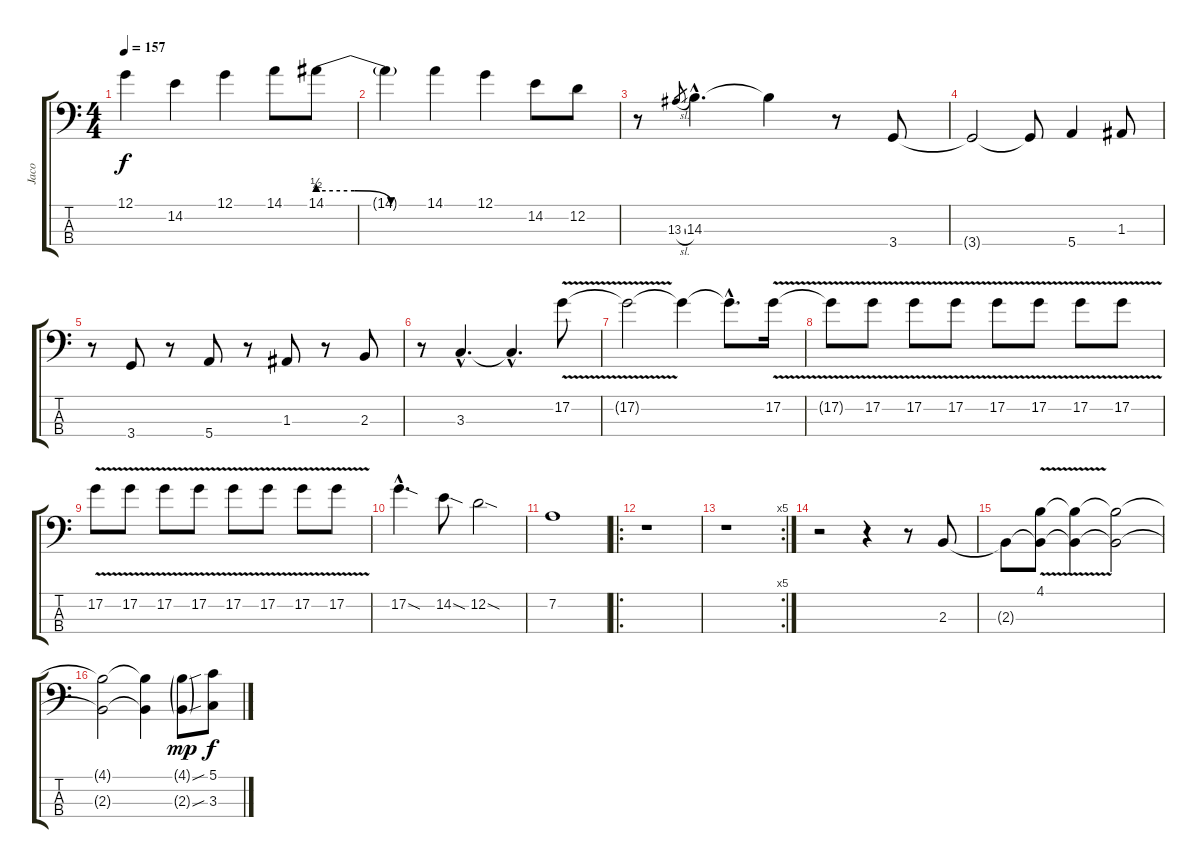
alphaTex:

\track ("Jaco" "Jaco") {instrument fretlessbass}
\staff {score tabs}
\tuning (G2 D2 A1 E1) {hide}
\ts (4 4)
\tempo 157
\clef f4
\ks c
12.1{t}.4{dy f} 14.2.4 12.1.4 14.1.8 14.1{be (custom 0 2 20 2 40 0 60 0)}.8 |
14.1{t}.4 14.1.4 12.1.4 14.2.8 12.2.8 |
r.8 13.3{sl}.8{gr} 14.3{hac}.4{d} 14.3{t}.4 r.8 3.4.8 |
3.4{t}.2 3.4{t}.8 5.4.4 1.3.8 |
r.8 3.4.8 r.8 5.4.8 r.8 1.3.8 r.8 2.3.8 |
r.8 3.3{hac}.4{d} 3.3{hac t}.4{d} 17.2{v}.8 |
17.2{t}.2 17.2{t}.4 17.2{hac t}.8{d} 17.2{v}.16 |
17.2{t}.8 17.2{v}.8 17.2{v}.8 17.2{v}.8 17.2{v}.8 17.2{v}.8 17.2{v}.8 17.2{v}.8 |
17.2{v}.8 17.2{v}.8 17.2{v}.8 17.2{v}.8 17.2{v}.8 17.2{v}.8 17.2{v}.8 17.2{v}.8 |
17.2{sod hac}.4{d} 14.2{sod}.8 12.2{sod}.2 |
7.2.1 |
\ro
r.1 |
\rc 5
r.1 |
r.2 r.4 r.8 2.3.8 |
2.3{t}.8 (4.1{v} 2.3{t}).8 (4.1{t} 2.3{t}).4 (4.1{t} 2.3{t}).2 |
(4.1{t} 2.3{t}).2 (4.1{t} 2.3{t}).4 (4.1{sou g} 2.3{sou g}).8{dy mp} (5.1 3.3).8{dy f}
